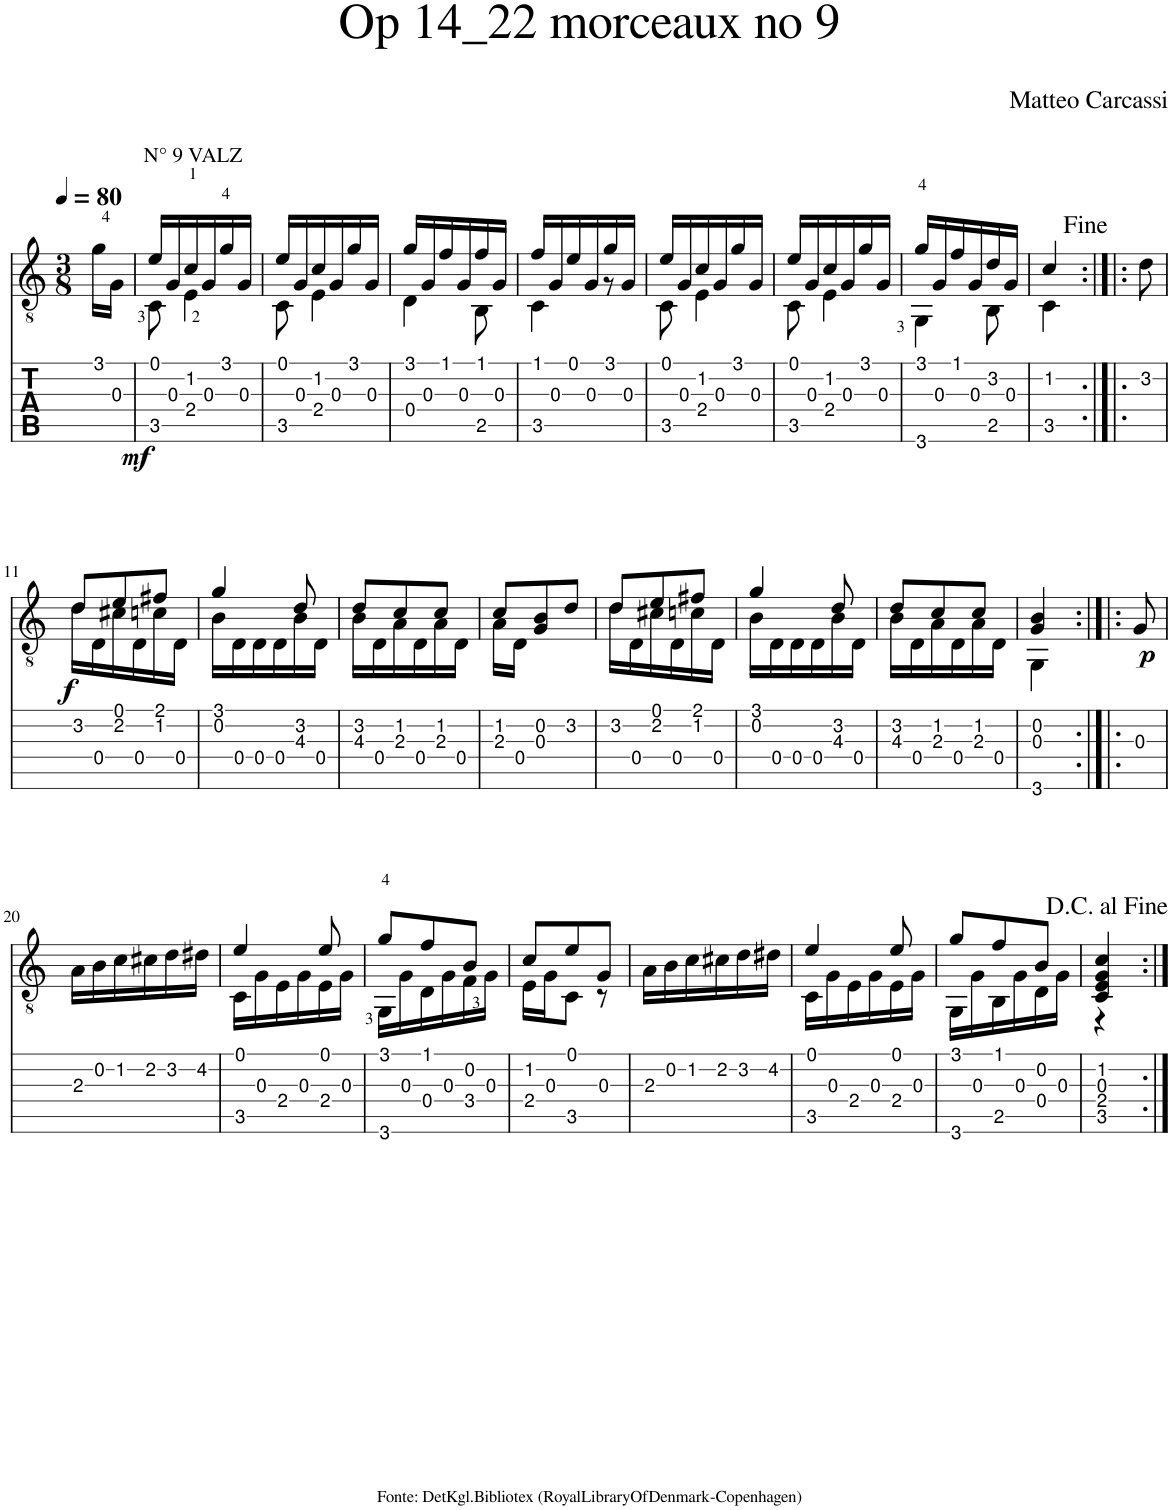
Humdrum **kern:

**kern	**kern	**dynam
*part1	*part1	*part1
*staff2	*staff1	*staff1/2
*I"Guitar	*	*
*I'Guit.	*	*
*stria6	*	*
*	*clefGv2	*
*k[]	*k[]	*
*M3/8	*M3/8	*
*MM80	*MM80	*
=1	=1	=1
16gLL	16g\LL	.
!	!	!LO:DY:b=2
16GJJ	16G\JJ	mf
=2	=2	=2
*^	*^	*
!	!	!LO:TX:a:t=N° 9 VALZ	!	!
16eLL	8C	16e/LL	8C\	.
16G	.	16G/	.	.
16c	4E	16c/	4E\	.
16G	.	16G/	.	.
16g	.	16g/	.	.
16GJJ	.	16G/JJ	.	.
=3	=3	=3	=3	=3
16eLL	8C	16e/LL	8C\	.
16G	.	16G/	.	.
16c	4E	16c/	4E\	.
16G	.	16G/	.	.
16g	.	16g/	.	.
16GJJ	.	16G/JJ	.	.
=4	=4	=4	=4	=4
16gLL	4D	16g/LL	4D\	.
16G	.	16G/	.	.
16f	.	16f/	.	.
16G	.	16G/	.	.
16f	8BB	16f/	8BB\	.
16GJJ	.	16G/JJ	.	.
=5	=5	=5	=5	=5
16fLL	4C	16f/LL	4C\	.
16G	.	16G/	.	.
16e	.	16e/	.	.
16G	.	16G/	.	.
16g	8r	16g/	8r	.
16GJJ	.	16G/JJ	.	.
=6	=6	=6	=6	=6
16eLL	8C	16e/LL	8C\	.
16G	.	16G/	.	.
16c	4E	16c/	4E\	.
16G	.	16G/	.	.
16g	.	16g/	.	.
16GJJ	.	16G/JJ	.	.
=7	=7	=7	=7	=7
16eLL	8C	16e/LL	8C\	.
16G	.	16G/	.	.
16c	4E	16c/	4E\	.
16G	.	16G/	.	.
16g	.	16g/	.	.
16GJJ	.	16G/JJ	.	.
=8	=8	=8	=8	=8
16gLL	4GG	16g/LL	4GG\	.
16G	.	16G/	.	.
16f	.	16f/	.	.
16G	.	16G/	.	.
16d	8BB	16d/	8BB\	.
16GJJ	.	16G/JJ	.	.
=9	=9	=9	=9	=9
4c	4C	4c/	4C\	.
*v	*v	*	*	*
*	*v	*v	*
=10:|!|:	=10:|!|:	=10:|!|:
8d	8d\	.
!!LO:LB:g=z
=11	=11	=11
*^	*^	*
!	!	!	!	!LO:DY:b
8dL	16dLL	8d/L	16d\LL	f
.	16D	.	16D\	.
8e	16c#	8e/	16c#X\	.
.	16D	.	16D\	.
8f#J	16c	8f#X/J	16cn\	.
.	16DJJ	.	16D\JJ	.
=12	=12	=12	=12	=12
4g	16BLL	4g/	16B\LL	.
.	16D	.	16D\	.
.	16D	.	16D\	.
.	16D	.	16D\	.
8d	16B	8d/	16B\	.
.	16DJJ	.	16D\JJ	.
=13	=13	=13	=13	=13
8dL	16BLL	8d/L	16B\LL	.
.	16D	.	16D\	.
8c	16A	8c/	16A\	.
.	16D	.	16D\	.
8cJ	16A	8c/J	16A\	.
.	16DJJ	.	16D\JJ	.
=14	=14	=14	=14	=14
8cL	16ALL	8c/L	16A\LL	.
.	16DJJ	.	16D\JJ	.
8G\ 8B\	4ryy	8G/ 8B/	4ryy	.
8dJ	.	8d/J	.	.
=15	=15	=15	=15	=15
8dL	16dLL	8d/L	16d\LL	.
.	16D	.	16D\	.
8e	16c#	8e/	16c#X\	.
.	16D	.	16D\	.
8f#J	16c	8f#X/J	16cn\	.
.	16DJJ	.	16D\JJ	.
=16	=16	=16	=16	=16
4g	16BLL	4g/	16B\LL	.
.	16D	.	16D\	.
.	16D	.	16D\	.
.	16D	.	16D\	.
8d	16B	8d/	16B\	.
.	16DJJ	.	16D\JJ	.
=17	=17	=17	=17	=17
8dL	16BLL	8d/L	16B\LL	.
.	16D	.	16D\	.
8c	16A	8c/	16A\	.
.	16D	.	16D\	.
8cJ	16A	8c/J	16A\	.
.	16DJJ	.	16D\JJ	.
=18	=18	=18	=18	=18
4G 4B	4GG	4G/ 4B/	4GG\	.
=19:|!|:	=19:|!|:	=19:|!|:	=19:|!|:	=19:|!|:
!	!	!	!	!LO:DY:b
*v	*v	*	*	*
*	*v	*v	*
8G	8G/	p
!!LO:LB:g=z
=20	=20	=20
16ALL	16A\LL	.
16B	16B\	.
16c	16c\	.
16c#	16c#X\	.
16d	16d\	.
16d#JJ	16d#X\JJ	.
=21	=21	=21
*^	*^	*
4e	16CLL	4e/	16C\LL	.
.	16G	.	16G\	.
.	16E	.	16E\	.
.	16G	.	16G\	.
8e	16E	8e/	16E\	.
.	16GJJ	.	16G\JJ	.
=22	=22	=22	=22	=22
8gL	16GGLL	8g/L	16GG\LL	.
.	16G	.	16G\	.
8f	16D	8f/	16D\	.
.	16G	.	16G\	.
8BJ	16F	8B/J	16F\	.
.	16GJJ	.	16G\JJ	.
=23	=23	=23	=23	=23
8cL	16ELL	8c/L	16E\LL	.
.	16GJ	.	16G\J	.
8e	8CJ	8e/	8C\J	.
8GJ	8r	8G/J	8r	.
*v	*v	*	*	*
*	*v	*v	*
=24	=24	=24
16ALL	16A\LL	.
16B	16B\	.
16c	16c\	.
16c#	16c#X\	.
16d	16d\	.
16d#JJ	16d#X\JJ	.
=25	=25	=25
*^	*^	*
4e	16CLL	4e/	16C\LL	.
.	16G	.	16G\	.
.	16E	.	16E\	.
.	16G	.	16G\	.
8e	16E	8e/	16E\	.
.	16GJJ	.	16G\JJ	.
=26	=26	=26	=26	=26
8gL	16GGLL	8g/L	16GG\LL	.
.	16G	.	16G\	.
8f	16BB	8f/	16BB\	.
.	16G	.	16G\	.
8BJ	16D	8B/J	16D\	.
.	16GJJ	.	16G\JJ	.
=27	=27	=27	=27	=27
4C 4E 4G 4c	4r	4C/ 4E/ 4G/ 4c/	4r	.
*v	*v	*	*	*
*	*v	*v	*
=:|!	=:|!	=:|!
*-	*-	*-
